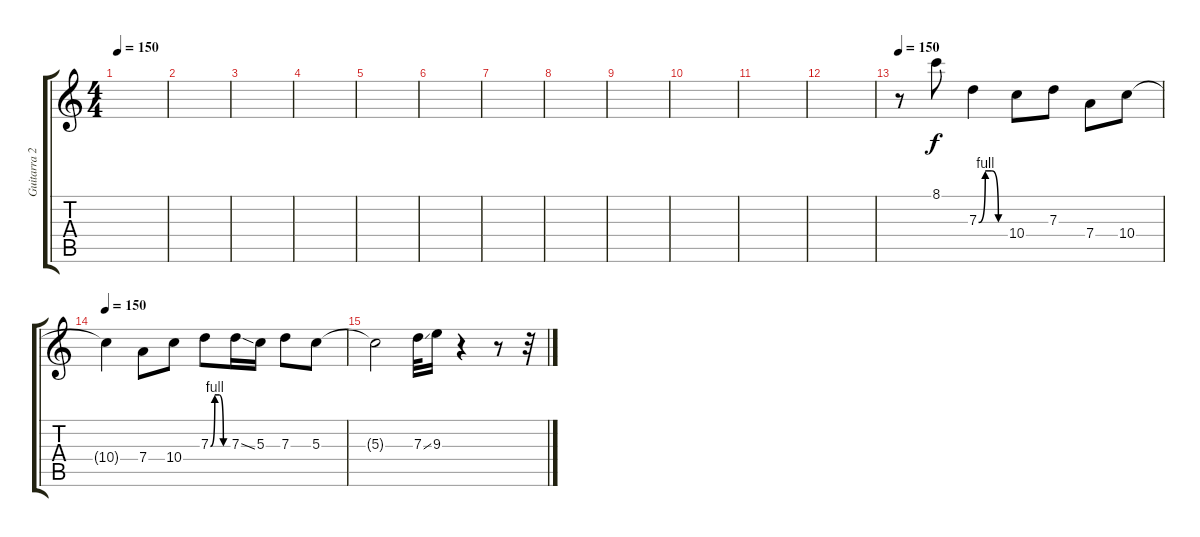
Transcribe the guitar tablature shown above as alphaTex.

\track ("Guitarra 2" "Guitarra 2") {instrument electricguitarjazz}
\staff {score tabs}
\tuning (E4 B3 G3 D3 A2 E2) {hide}
\ts (4 4)
\tempo 150
\clef g2
\ks c
|
|
|
|
|
|
|
|
|
|
|
|
\tempo 150
r.8 8.1.8 7.3{be (custom 0 0 15 4 30 4 45 0 60 0)}.4 10.4.8 7.3.8 7.4.8 10.4.8 |
\tempo 150
10.4{t}.4 7.4.8 10.4.8 7.3{be (custom 0 0 15 4 30 4 45 0 60 0)}.8 7.3{ss}.16 5.3.16 7.3.8 5.3.8 |
5.3{t}.2 7.3{ss}.32 9.3.16 r.4 r.8 r.32
